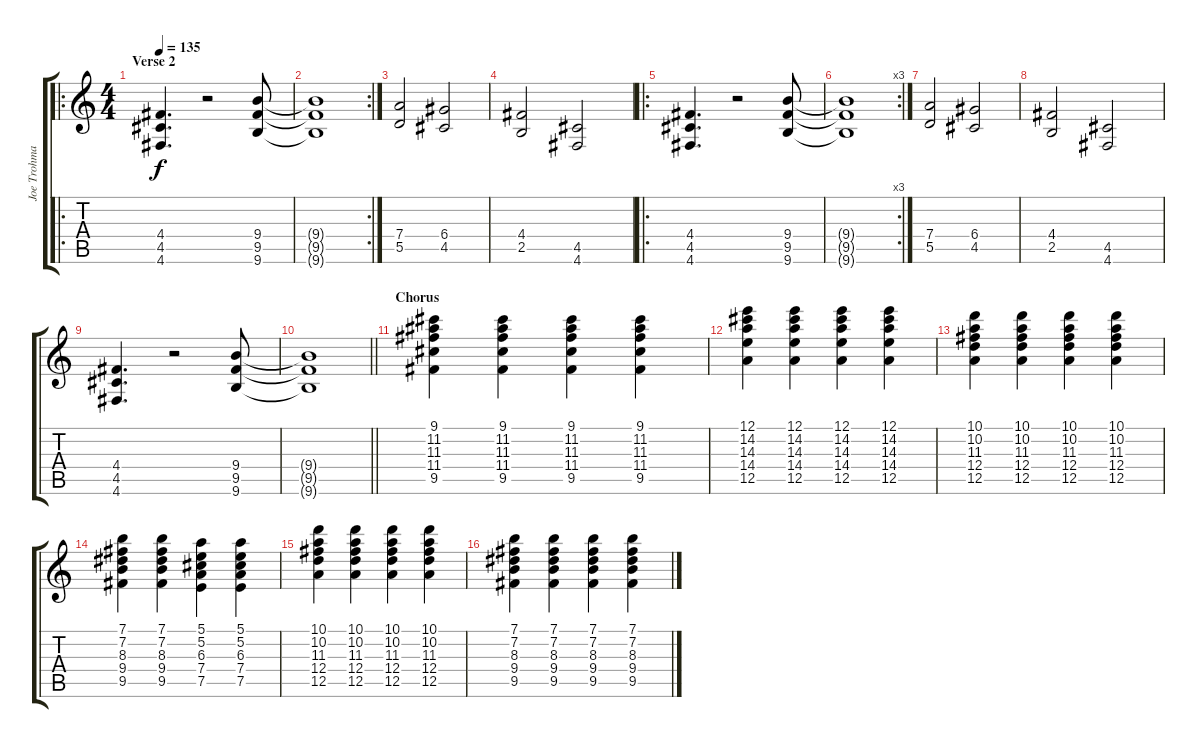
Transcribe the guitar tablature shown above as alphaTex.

\track ("Joe Trohman" "Joe Trohma") {instrument distortionguitar}
\staff {score tabs}
\tuning (E4 B3 G3 D3 A2 D2) {hide}
\ro
\ts (4 4)
\section ("" "Verse 2")
\tempo 135
\clef g2
\ks c
(4.4 4.5 4.6).4{d dy f} r.2 (9.4 9.5 9.6).8 |
\rc 2
(9.4{t} 9.5{t} 9.6{t}).1 |
(7.4 5.5).2 (6.4 4.5).2 |
(4.4 2.5).2 (4.5 4.6).2 |
\ro
(4.4 4.5 4.6).4{d} r.2 (9.4 9.5 9.6).8 |
\rc 3
(9.4{t} 9.5{t} 9.6{t}).1 |
(7.4 5.5).2 (6.4 4.5).2 |
(4.4 2.5).2 (4.5 4.6).2 |
(4.4 4.5 4.6).4{d} r.2 (9.4 9.5 9.6).8 |
\barLineRight lightlight
(9.4{t} 9.5{t} 9.6{t}).1 |
\section ("" "Chorus")
(9.1 11.2 11.3 11.4 9.5).4 (9.1 11.2 11.3 11.4 9.5).4 (9.1 11.2 11.3 11.4 9.5).4 (9.1 11.2 11.3 11.4 9.5).4 |
(12.1 14.2 14.3 14.4 12.5).4 (12.1 14.2 14.3 14.4 12.5).4 (12.1 14.2 14.3 14.4 12.5).4 (12.1 14.2 14.3 14.4 12.5).4 |
(10.1 10.2 11.3 12.4 12.5).4 (10.1 10.2 11.3 12.4 12.5).4 (10.1 10.2 11.3 12.4 12.5).4 (10.1 10.2 11.3 12.4 12.5).4 |
(7.1 7.2 8.3 9.4 9.5).4 (7.1 7.2 8.3 9.4 9.5).4 (5.1 5.2 6.3 7.4 7.5).4 (5.1 5.2 6.3 7.4 7.5).4 |
(10.1 10.2 11.3 12.4 12.5).4 (10.1 10.2 11.3 12.4 12.5).4 (10.1 10.2 11.3 12.4 12.5).4 (10.1 10.2 11.3 12.4 12.5).4 |
(7.1 7.2 8.3 9.4 9.5).4 (7.1 7.2 8.3 9.4 9.5).4 (7.1 7.2 8.3 9.4 9.5).4 (7.1 7.2 8.3 9.4 9.5).4
